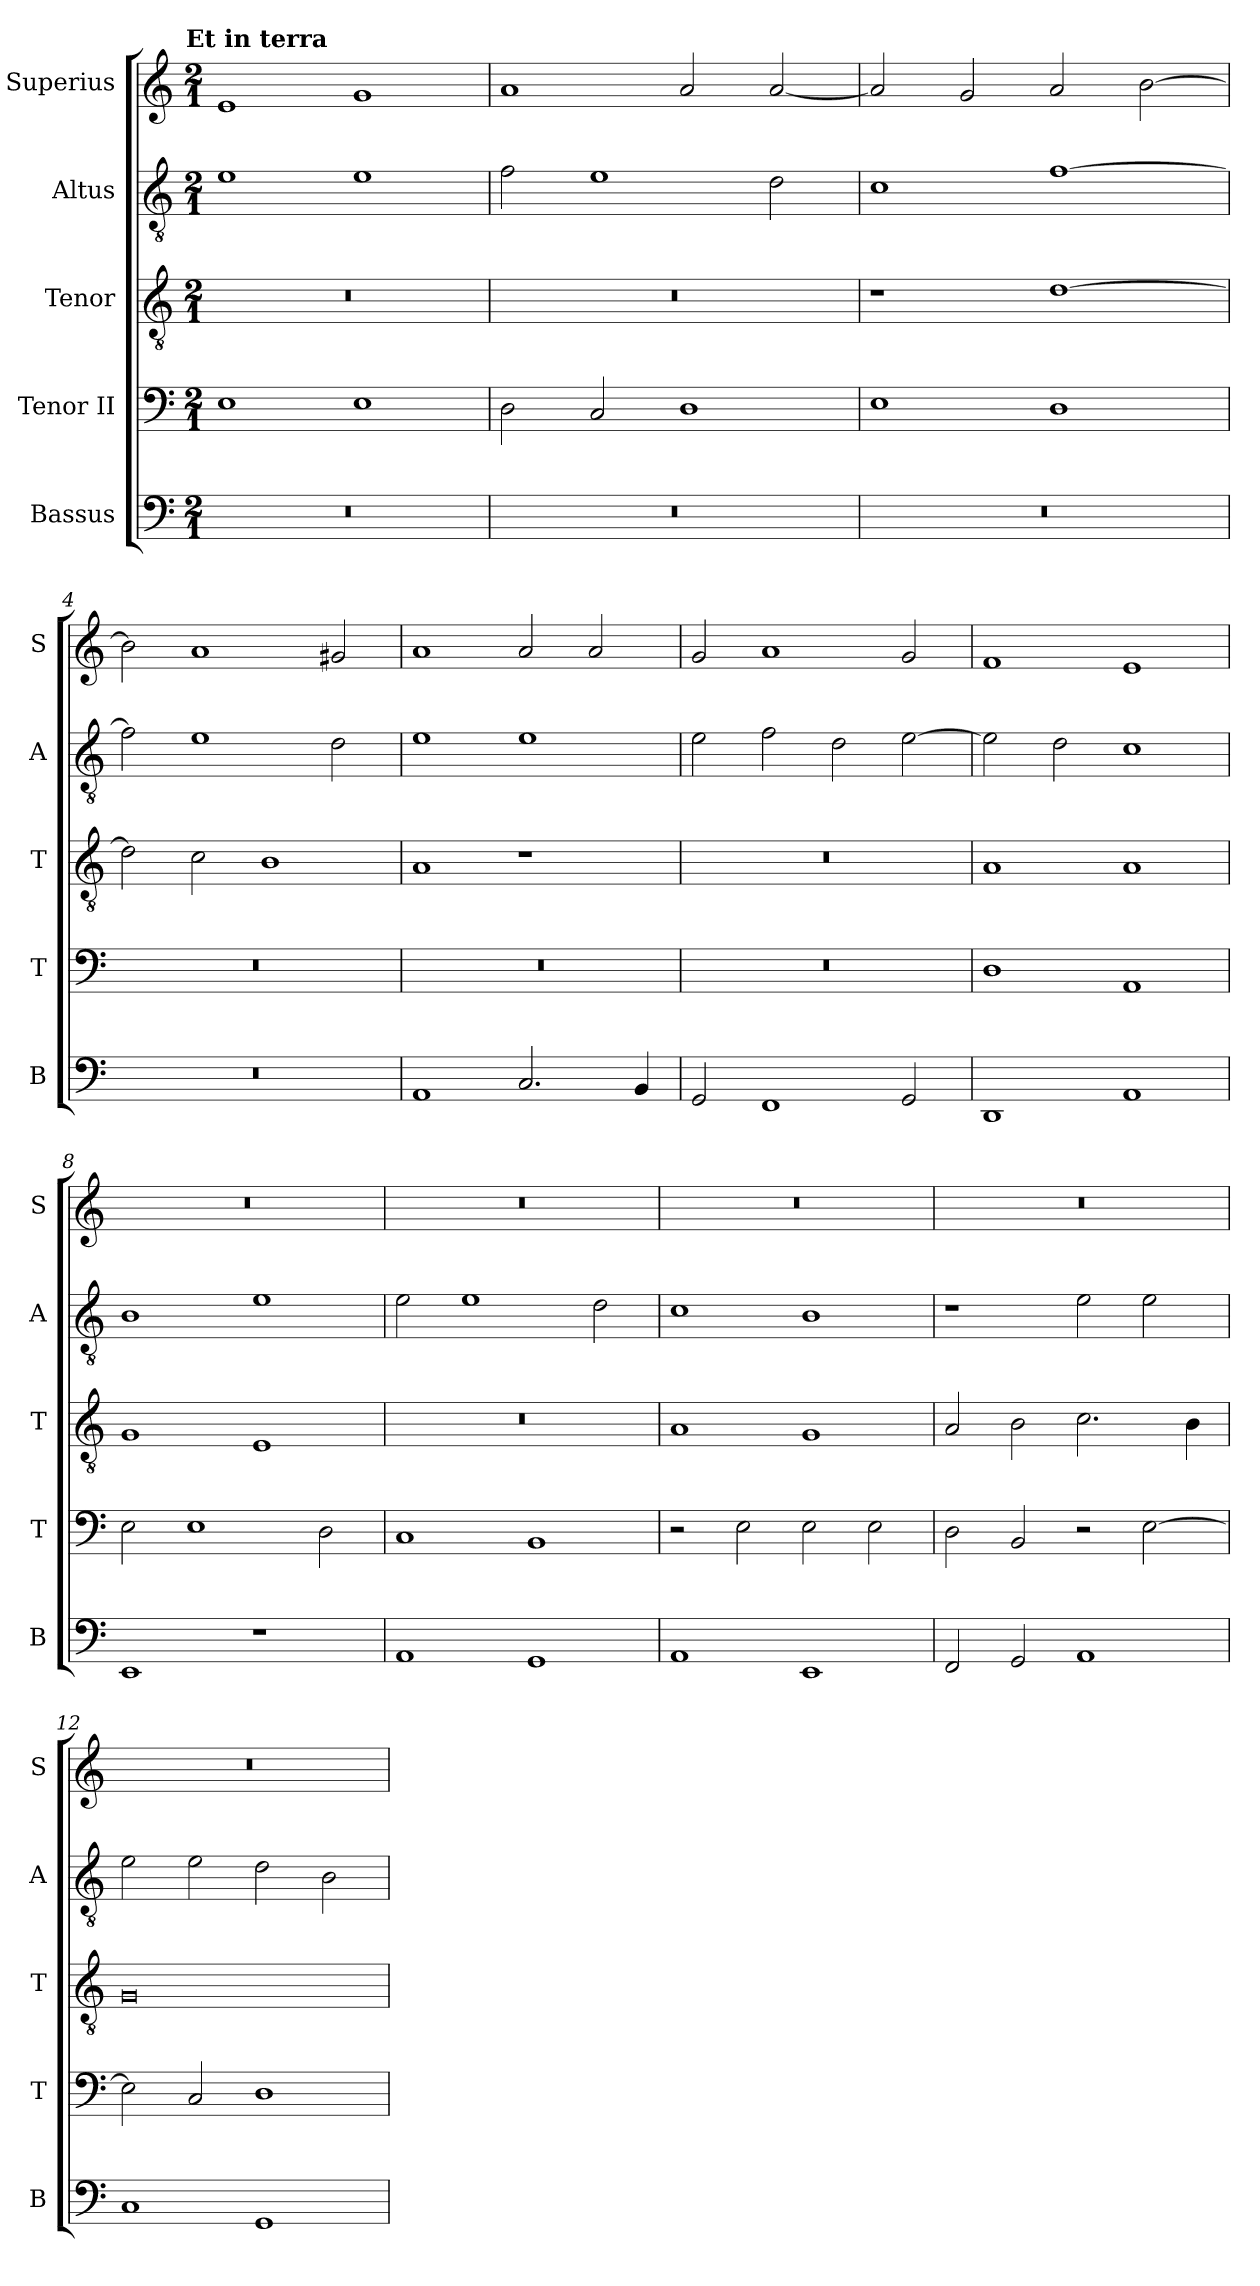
**kern	**kern	**kern	**kern	**kern
*part5	*part4	*part3	*part2	*part1
*staff5	*staff4	*staff3	*staff2	*staff1
*I"Bassus	*I"Tenor II	*I"Tenor	*I"Altus	*I"Superius
*I'B	*I'T	*I'T	*I'A	*I'S
*clefF4	*clefF4	*clefGv2	*clefGv2	*clefG2
*k[]	*k[]	*k[]	*k[]	*k[]
!!LO:TX:omd:t=Et in terra
*M2/1	*M2/1	*M2/1	*M2/1	*M2/1
=1	=1	=1	=1	=1
0r	1E	0r	1e	1e
.	1E	.	1e	1g
=2	=2	=2	=2	=2
0r	2D\	0r	2f\	1a
.	2C/	.	1e	.
.	1D	.	.	2a/
.	.	.	2d\	[2a/
=3	=3	=3	=3	=3
0r	1E	1r	1c	2a/]
.	.	.	.	2g/
.	1D	[1d	[1f	2a/
.	.	.	.	[2b\
=4	=4	=4	=4	=4
0r	0r	2d\]	2f\]	2b\]
.	.	2c\	1e	1a
.	.	1B	.	.
.	.	.	2d\	2g#X/
=5	=5	=5	=5	=5
1AA	0r	1A	1e	1a
2.C/	.	1r	1e	2a/
.	.	.	.	2a/
4BB/	.	.	.	.
=6	=6	=6	=6	=6
2GG/	0r	0r	2e\	2g/
1FF	.	.	2f\	1a
.	.	.	2d\	.
2GG/	.	.	[2e\	2g/
=7	=7	=7	=7	=7
1DD	1D	1A	2e\]	1f
.	.	.	2d\	.
1AA	1AA	1A	1c	1e
=8	=8	=8	=8	=8
1EE	2E\	1G	1B	0r
.	1E	.	.	.
1r	.	1E	1e	.
.	2D\	.	.	.
=9	=9	=9	=9	=9
1AA	1C	0r	2e\	0r
.	.	.	1e	.
1GG	1BB	.	.	.
.	.	.	2d\	.
=10	=10	=10	=10	=10
1AA	2r	1A	1c	0r
.	2E\	.	.	.
1EE	2E\	1G	1B	.
.	2E\	.	.	.
=11	=11	=11	=11	=11
2FF/	2D\	2A/	1r	0r
2GG/	2BB/	2B\	.	.
1AA	2r	2.c\	2e\	.
.	[2E\	.	2e\	.
.	.	4B\	.	.
=12	=12	=12	=12	=12
1C	2E\]	0G	2e\	0r
.	2C/	.	2e\	.
1GG	1D	.	2d\	.
.	.	.	2B\	.
=	=	=	=	=
*-	*-	*-	*-	*-
